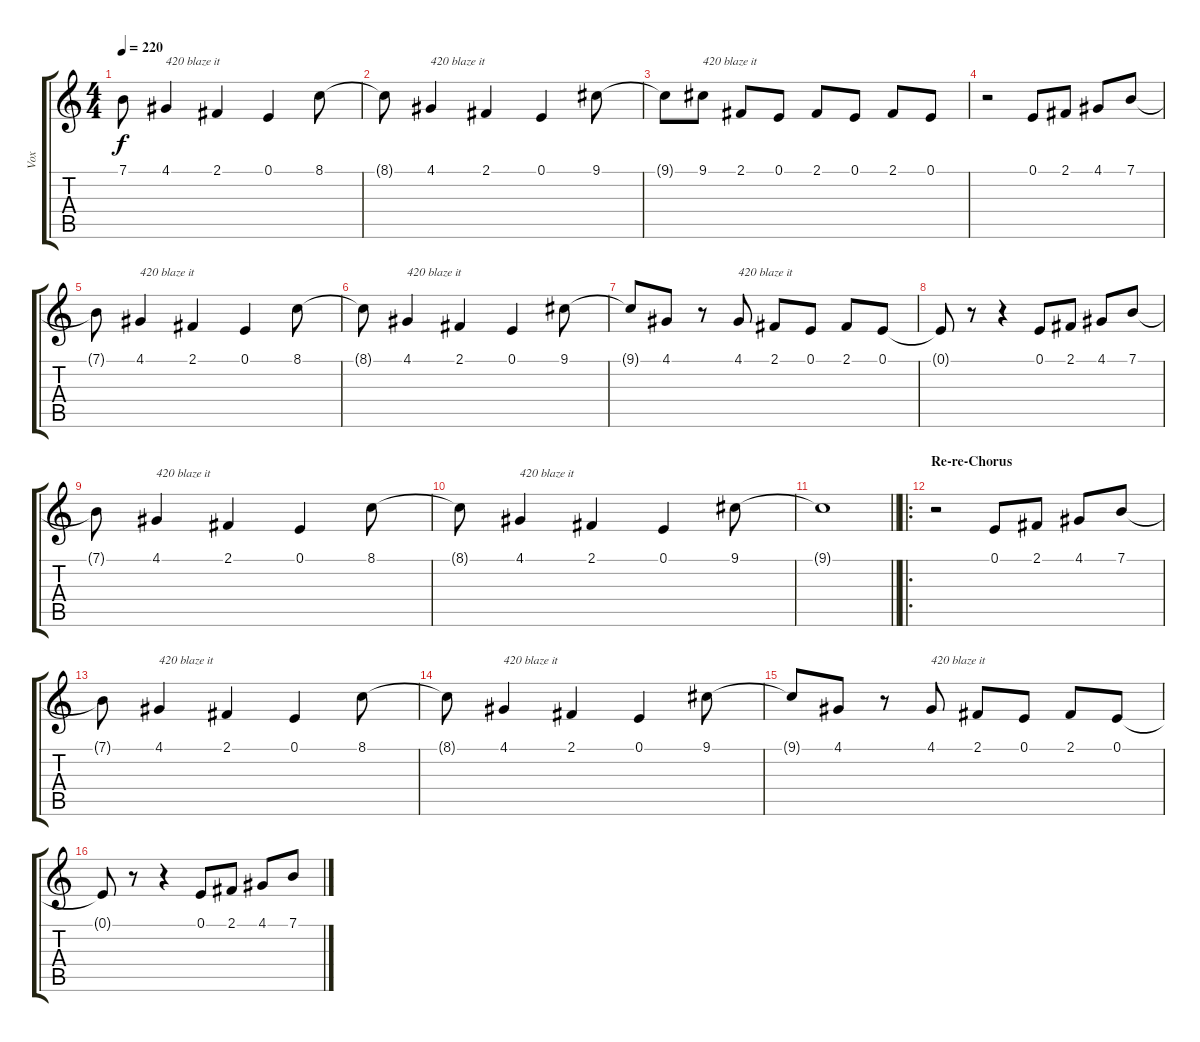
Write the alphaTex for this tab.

\track ("Vox" "Vox") {instrument acousticgrandpiano}
\staff {score tabs}
\tuning (E4 B3 G3 D3 A2 E2) {hide}
\ts (4 4)
\tempo 220
\clef g2
\ks c
7.1{t}.8{dy f} 4.1.4{txt "420 blaze it"} 2.1.4 0.1.4 8.1.8 |
8.1{t}.8 4.1.4{txt "420 blaze it"} 2.1.4 0.1.4 9.1.8 |
9.1{t}.8 9.1.8{txt "420 blaze it"} 2.1.8 0.1.8 2.1.8 0.1.8 2.1.8 0.1.8 |
r.2 0.1.8 2.1.8 4.1.8 7.1.8 |
7.1{t}.8 4.1.4{txt "420 blaze it"} 2.1.4 0.1.4 8.1.8 |
8.1{t}.8 4.1.4{txt "420 blaze it"} 2.1.4 0.1.4 9.1.8 |
9.1{t}.8 4.1.8 r.8 4.1.8{txt "420 blaze it"} 2.1.8 0.1.8 2.1.8 0.1.8 |
0.1{t}.8 r.8 r.4 0.1.8 2.1.8 4.1.8 7.1.8 |
7.1{t}.8 4.1.4{txt "420 blaze it"} 2.1.4 0.1.4 8.1.8 |
8.1{t}.8 4.1.4{txt "420 blaze it"} 2.1.4 0.1.4 9.1.8 |
\barLineRight lightlight
9.1{t}.1 |
\ro
\section ("" "Re-re-Chorus")
r.2 0.1.8 2.1.8 4.1.8 7.1.8 |
7.1{t}.8 4.1.4{txt "420 blaze it"} 2.1.4 0.1.4 8.1.8 |
8.1{t}.8 4.1.4{txt "420 blaze it"} 2.1.4 0.1.4 9.1.8 |
9.1{t}.8 4.1.8 r.8 4.1.8{txt "420 blaze it"} 2.1.8 0.1.8 2.1.8 0.1.8 |
0.1{t}.8 r.8 r.4 0.1.8 2.1.8 4.1.8 7.1.8
